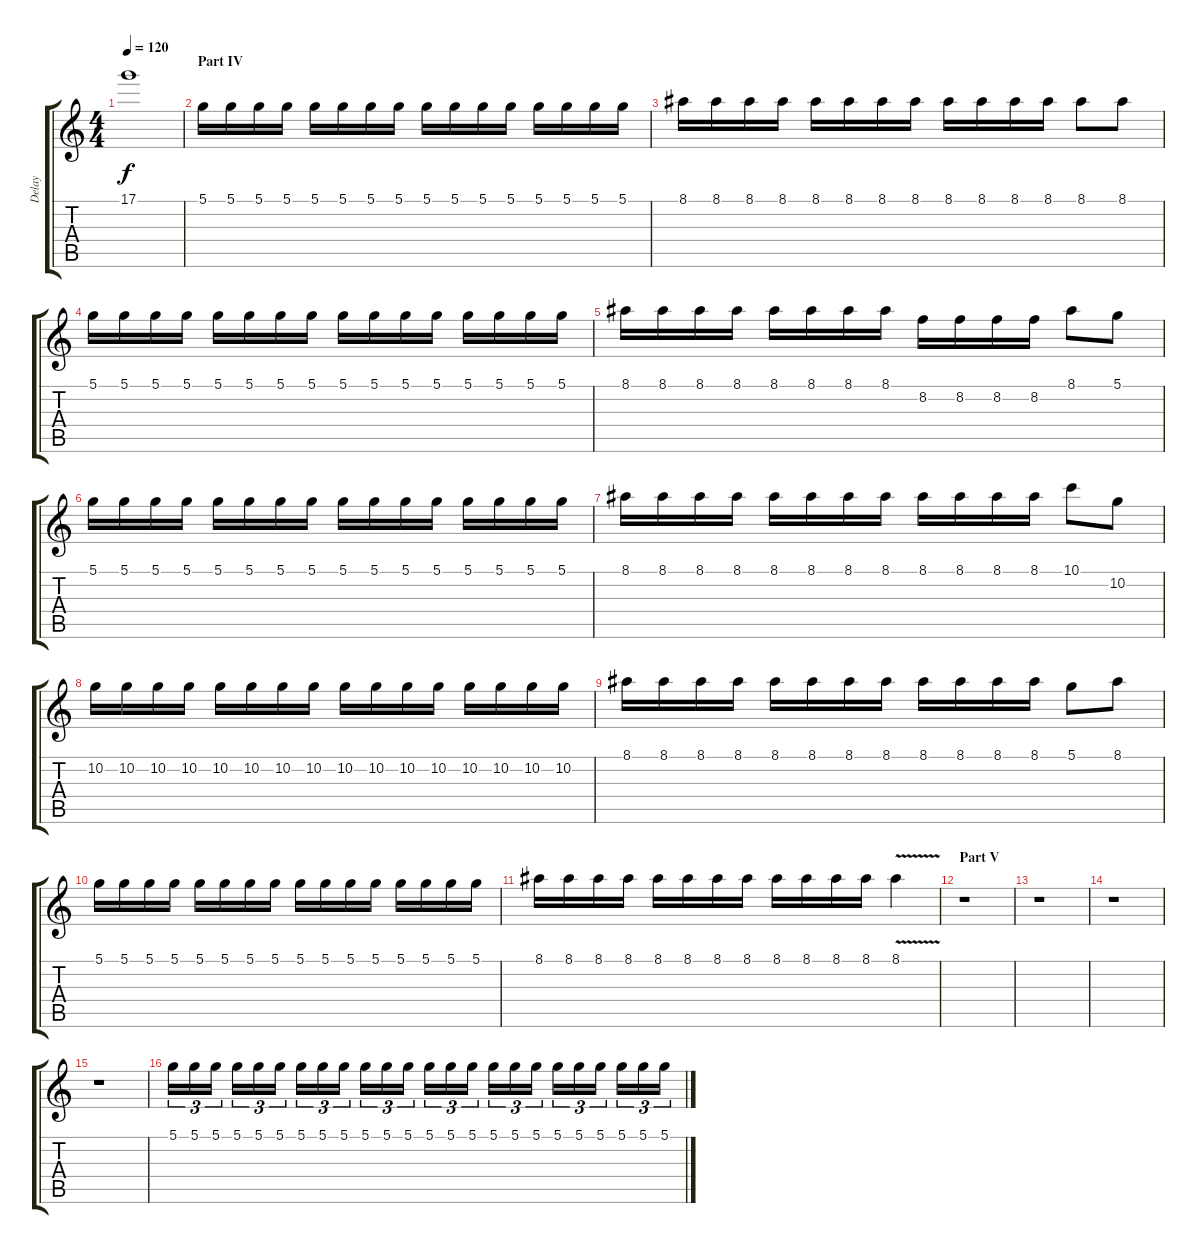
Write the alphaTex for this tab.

\track ("Delay" "Delay") {instrument distortionguitar}
\staff {score tabs}
\tuning (D4 A3 F3 C3 G2 D2) {hide}
\ts (4 4)
\tempo 120
\clef g2
\ks c
17.1{t}.1{dy f} |
\section ("" "Part IV")
5.1.16{volume 13} 5.1.16 5.1.16 5.1.16 5.1.16 5.1.16 5.1.16 5.1.16 5.1.16 5.1.16 5.1.16 5.1.16 5.1.16 5.1.16 5.1.16 5.1.16 |
8.1.16 8.1.16 8.1.16 8.1.16 8.1.16 8.1.16 8.1.16 8.1.16 8.1.16 8.1.16 8.1.16 8.1.16 8.1.8 8.1.8 |
5.1.16 5.1.16 5.1.16 5.1.16 5.1.16 5.1.16 5.1.16 5.1.16 5.1.16 5.1.16 5.1.16 5.1.16 5.1.16 5.1.16 5.1.16 5.1.16 |
8.1.16 8.1.16 8.1.16 8.1.16 8.1.16 8.1.16 8.1.16 8.1.16 8.2.16 8.2.16 8.2.16 8.2.16 8.1.8 5.1.8 |
5.1.16 5.1.16 5.1.16 5.1.16 5.1.16 5.1.16 5.1.16 5.1.16 5.1.16 5.1.16 5.1.16 5.1.16 5.1.16 5.1.16 5.1.16 5.1.16 |
8.1.16 8.1.16 8.1.16 8.1.16 8.1.16 8.1.16 8.1.16 8.1.16 8.1.16 8.1.16 8.1.16 8.1.16 10.1.8 10.2.8 |
10.2.16 10.2.16 10.2.16 10.2.16 10.2.16 10.2.16 10.2.16 10.2.16 10.2.16 10.2.16 10.2.16 10.2.16 10.2.16 10.2.16 10.2.16 10.2.16 |
8.1.16 8.1.16 8.1.16 8.1.16 8.1.16 8.1.16 8.1.16 8.1.16 8.1.16 8.1.16 8.1.16 8.1.16 5.1.8 8.1.8 |
5.1.16 5.1.16 5.1.16 5.1.16 5.1.16 5.1.16 5.1.16 5.1.16 5.1.16 5.1.16 5.1.16 5.1.16 5.1.16 5.1.16 5.1.16 5.1.16 |
8.1.16 8.1.16 8.1.16 8.1.16 8.1.16 8.1.16 8.1.16 8.1.16 8.1.16 8.1.16 8.1.16 8.1.16 8.1{v}.4 |
\section ("" "Part V")
r.1 |
r.1 |
r.1 |
r.1 |
5.1.16{tu (3 2)} 5.1.16{tu (3 2)} 5.1.16{tu (3 2)} 5.1.16{tu (3 2)} 5.1.16{tu (3 2)} 5.1.16{tu (3 2)} 5.1.16{tu (3 2)} 5.1.16{tu (3 2)} 5.1.16{tu (3 2)} 5.1.16{tu (3 2)} 5.1.16{tu (3 2)} 5.1.16{tu (3 2)} 5.1.16{tu (3 2)} 5.1.16{tu (3 2)} 5.1.16{tu (3 2)} 5.1.16{tu (3 2)} 5.1.16{tu (3 2)} 5.1.16{tu (3 2)} 5.1.16{tu (3 2)} 5.1.16{tu (3 2)} 5.1.16{tu (3 2)} 5.1.16{tu (3 2)} 5.1.16{tu (3 2)} 5.1.16{tu (3 2)}
